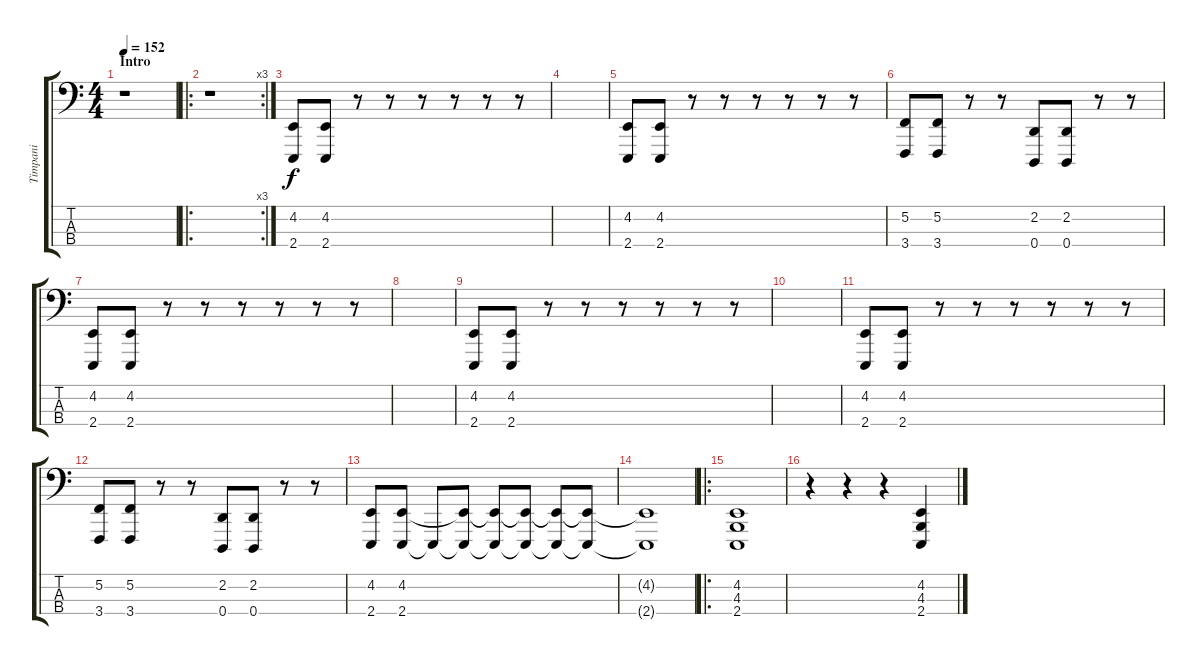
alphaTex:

\track ("Timpani" "Timpani") {instrument timpani}
\staff {score tabs}
\tuning (F2 C2 G1 D1) {hide}
\ts (4 4)
\section ("" "Intro")
\tempo 152
\clef f4
\ks c
r.1{dy f instrument timpani} |
\ro
\rc 3
r.1 |
(4.2 2.4).8 (4.2 2.4).8 r.8 r.8 r.8 r.8 r.8 r.8 |
|
(4.2 2.4).8 (4.2 2.4).8 r.8 r.8 r.8 r.8 r.8 r.8 |
(5.2 3.4).8 (5.2 3.4).8 r.8 r.8 (2.2 0.4).8 (2.2 0.4).8 r.8 r.8 |
(4.2 2.4).8 (4.2 2.4).8 r.8 r.8 r.8 r.8 r.8 r.8 |
|
(4.2 2.4).8 (4.2 2.4).8 r.8 r.8 r.8 r.8 r.8 r.8 |
|
(4.2 2.4).8 (4.2 2.4).8 r.8 r.8 r.8 r.8 r.8 r.8 |
(5.2 3.4).8 (5.2 3.4).8 r.8 r.8 (2.2 0.4).8 (2.2 0.4).8 r.8 r.8 |
(4.2 2.4).8 (4.2 2.4).8 2.4{t}.8 (4.2{t} 2.4{t}).8 (4.2{t} 2.4{t}).8 (4.2{t} 2.4{t}).8 (4.2{t} 2.4{t}).8 (4.2{t} 2.4{t}).8 |
(4.2{t} 2.4{t}).1 |
\ro
(4.2 4.3 2.4).1 |
r.4 r.4 r.4 (4.2 4.3 2.4).4
